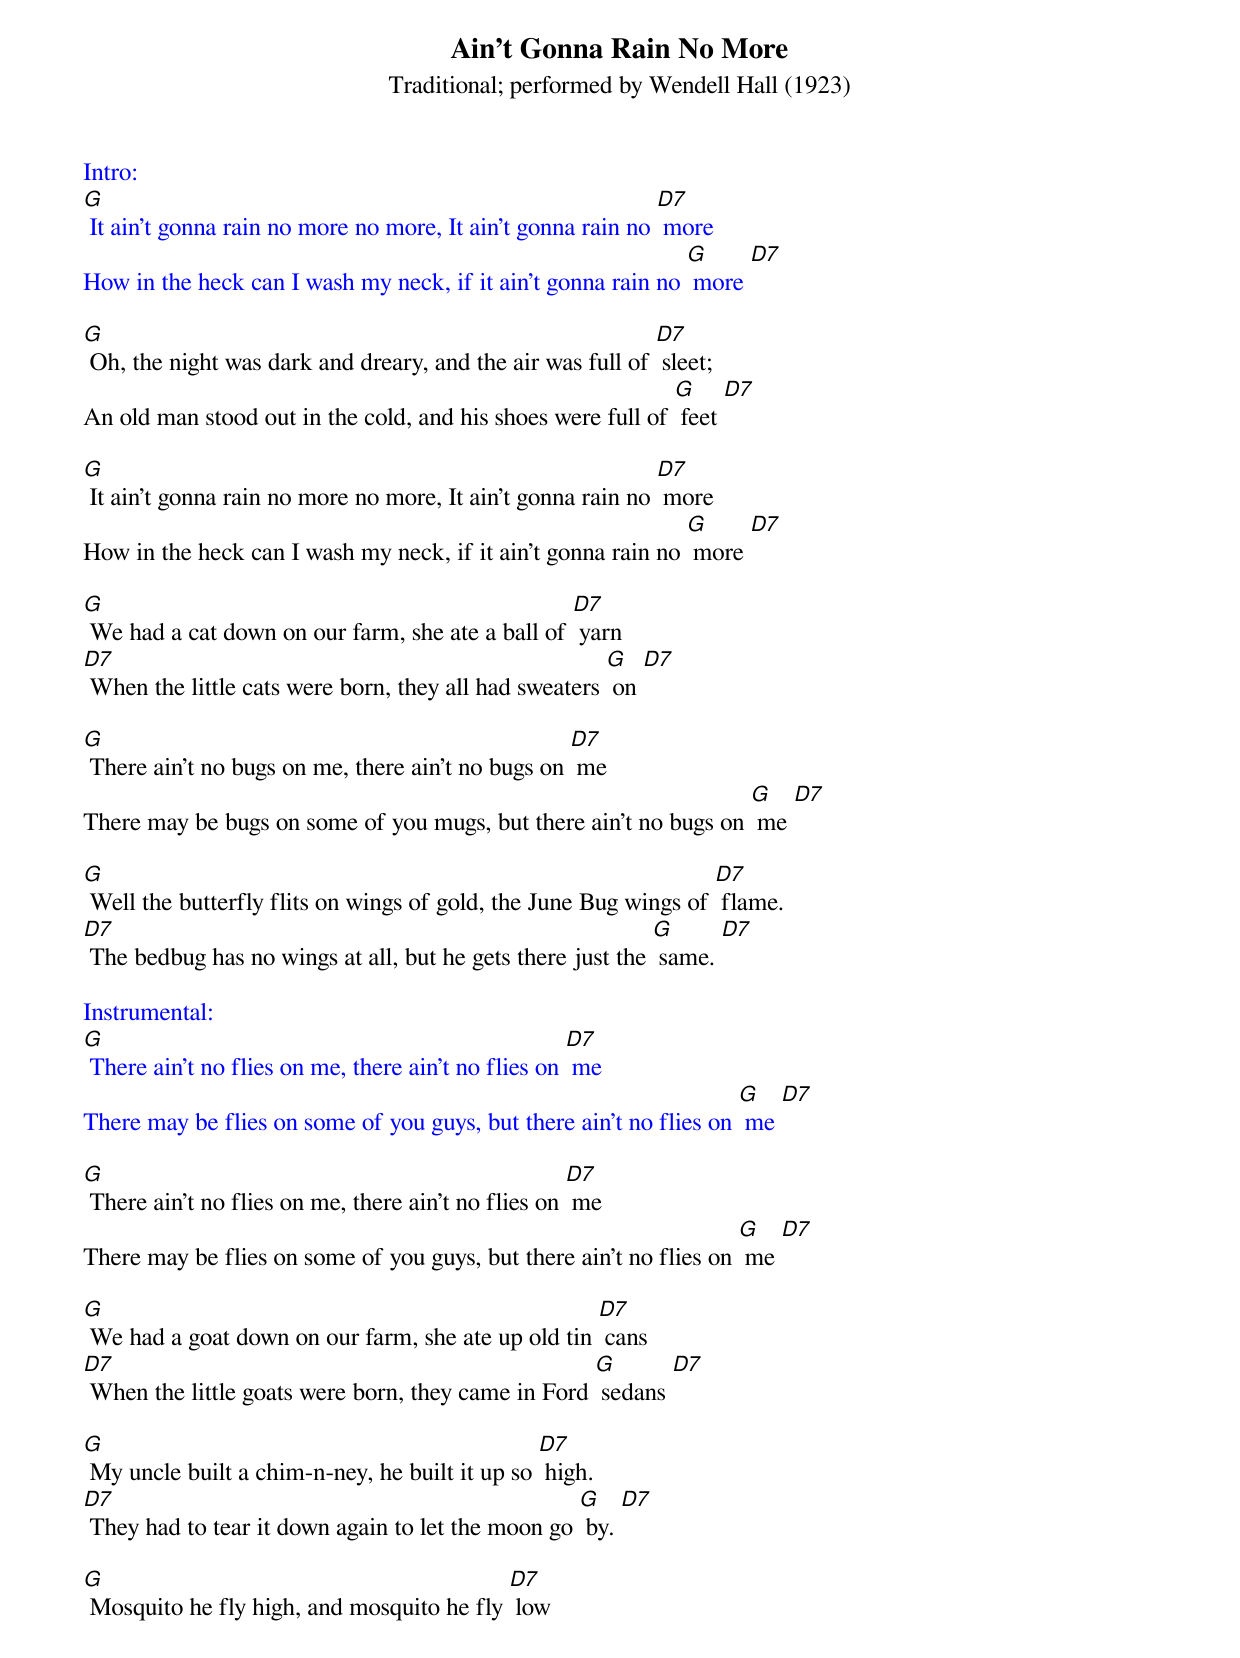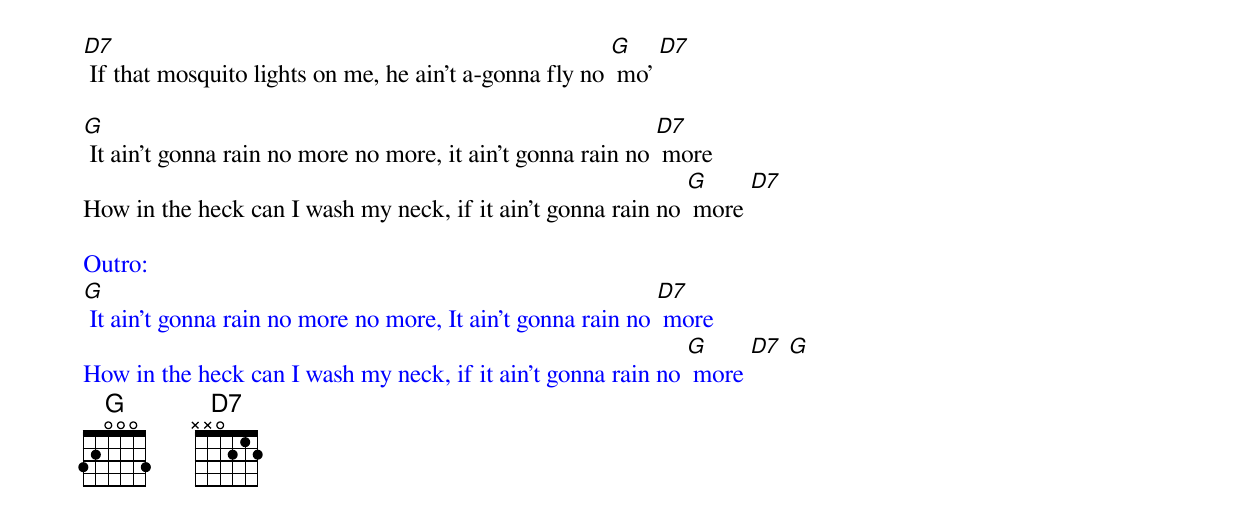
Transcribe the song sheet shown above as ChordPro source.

{t: Ain't Gonna Rain No More }
{st: Traditional; performed by Wendell Hall (1923) }

{textcolour: blue}
Intro:
[G] It ain't gonna rain no more no more, It ain't gonna rain no [D7] more
How in the heck can I wash my neck, if it ain't gonna rain no [G] more [D7]
{textcolour}

[G] Oh, the night was dark and dreary, and the air was full of [D7] sleet;
An old man stood out in the cold, and his shoes were full of [G] feet [D7]

[G] It ain't gonna rain no more no more, It ain't gonna rain no [D7] more
How in the heck can I wash my neck, if it ain't gonna rain no [G] more [D7]

[G] We had a cat down on our farm, she ate a ball of [D7] yarn
[D7] When the little cats were born, they all had sweaters [G] on [D7]

[G] There ain't no bugs on me, there ain't no bugs on [D7] me
There may be bugs on some of you mugs, but there ain't no bugs on [G] me [D7]

[G] Well the butterfly flits on wings of gold, the June Bug wings of [D7] flame.
[D7] The bedbug has no wings at all, but he gets there just the [G] same. [D7]

{textcolour: blue}
Instrumental:
[G] There ain't no flies on me, there ain't no flies on [D7] me
There may be flies on some of you guys, but there ain't no flies on [G] me [D7]
{textcolour}

[G] There ain't no flies on me, there ain't no flies on [D7] me
There may be flies on some of you guys, but there ain't no flies on [G] me [D7]

[G] We had a goat down on our farm, she ate up old tin [D7] cans
[D7] When the little goats were born, they came in Ford [G] sedans [D7]

[G] My uncle built a chim-n-ney, he built it up so [D7] high.
[D7] They had to tear it down again to let the moon go [G] by. [D7]

[G] Mosquito he fly high, and mosquito he fly [D7] low
[D7] If that mosquito lights on me, he ain't a-gonna fly no [G] mo' [D7]

[G] It ain't gonna rain no more no more, it ain't gonna rain no [D7] more
How in the heck can I wash my neck, if it ain't gonna rain no [G] more [D7]

{textcolour: blue}
Outro:
[G] It ain't gonna rain no more no more, It ain't gonna rain no [D7] more
How in the heck can I wash my neck, if it ain't gonna rain no [G] more [D7] [G]
{textcolour}
